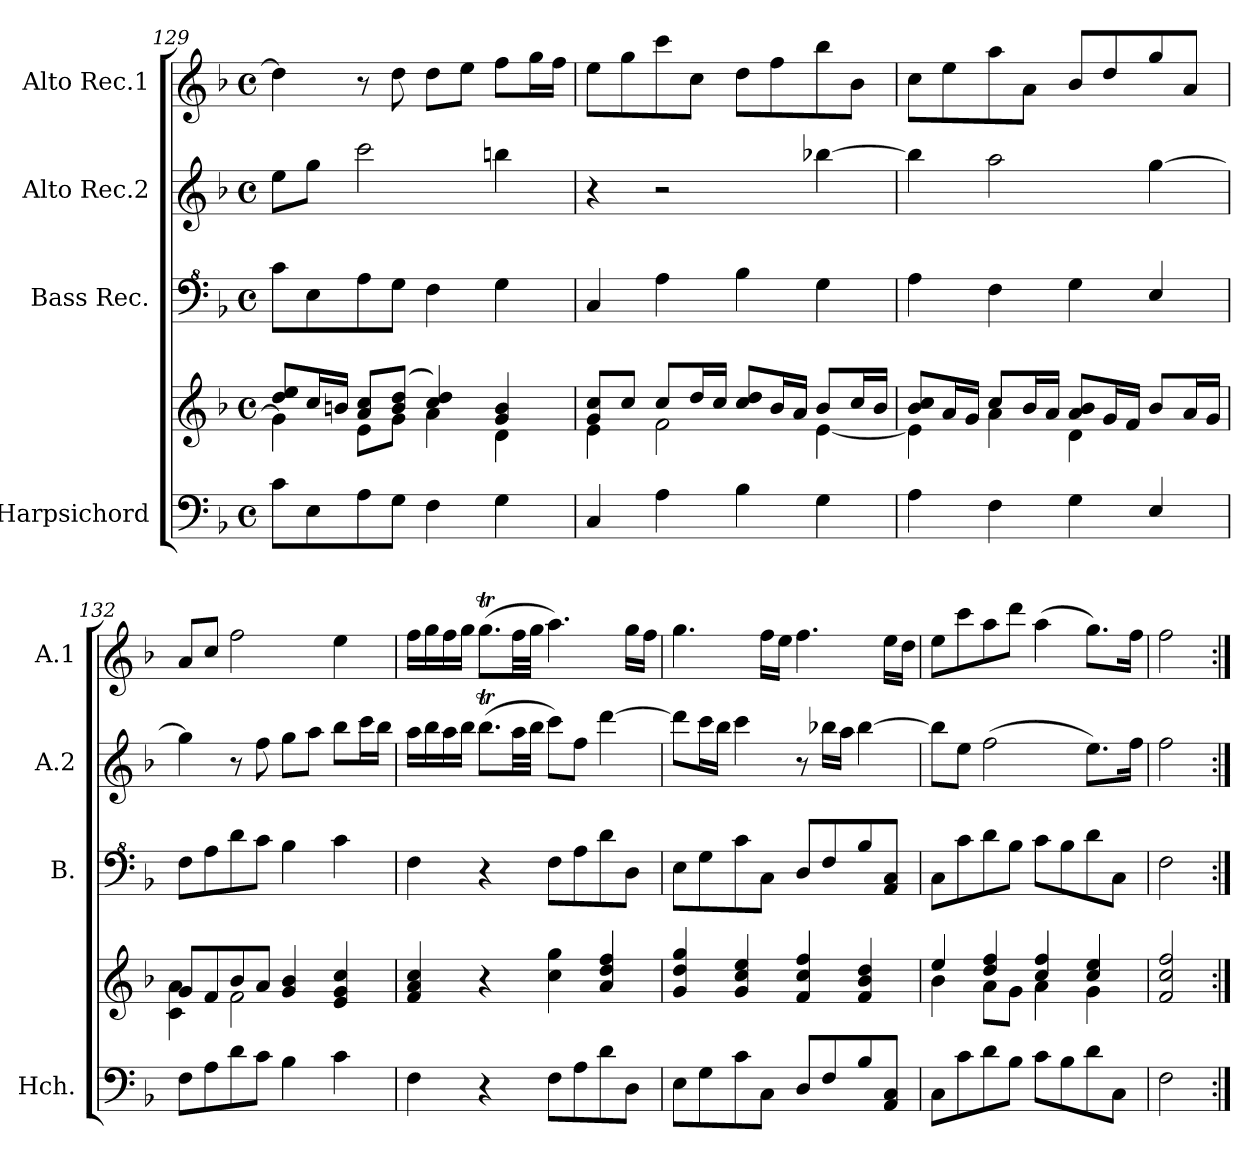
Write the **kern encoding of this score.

**kern	**kern	**kern	**kern	**kern
*part4	*part4	*part3	*part2	*part1
*staff5	*staff4	*staff3	*staff2	*staff1
*I"Harpsichord	*	*I"Bass Rec.	*I"Alto Rec.2	*I"Alto Rec.1
*I'Hch.	*	*I'B.	*I'A.2	*I'A.1
*clefF4	*clefG2	*clefF^4	*clefG2	*clefG2
*k[b-]	*k[b-]	*k[b-]	*k[b-]	*k[b-]
*M4/4	*M4/4	*M4/4	*M4/4	*M4/4
*met(c)	*met(c)	*met(c)	*met(c)	*met(c)
=129	=129	=129	=129	=129
*	*^	*	*	*
8c\L	8dd/ 8ee/L	4g\]	8cc\L	8ee\L	4dd\]
8E\	16cc/L	.	8e\	8gg\J	.
.	16bn/JJ	.	.	.	.
8A\	8a/ 8cc/L	8e\L	8a\	2ccc\	8r
8G\J	(8b/ 8dd/J	8g\J	8g\J	.	8dd\
4F\	4cc/ 4dd/)	4a\	4f\	.	8dd\L
.	.	.	.	.	8ee\J
4G\	4g/ 4b/	4d\	4g\	4bbn\	8ff\L
.	.	.	.	.	16gg\L
.	.	.	.	.	16ff\JJ
!!LO:LB:g=z
=130	=130	=130	=130	=130	=130
4C/	8g/ 8cc/L	4e\	4c/	4r	8ee\L
.	8cc/J	.	.	.	8gg\
4A\	8cc/L	2f\	4a\	2r	8ccc\
.	16dd/L	.	.	.	8cc\J
.	16cc/JJ	.	.	.	.
4B-\	8cc/ 8dd/L	.	4b-\	.	8dd\L
.	16b-/L	.	.	.	8ff\
.	16a/JJ	.	.	.	.
4G\	8b-/L	[4e\	4g\	[4bb-X\	8bb-\
.	16cc/L	.	.	.	8b-\J
.	16b-/JJ	.	.	.	.
=131	=131	=131	=131	=131	=131
4A\	8b-/ 8cc/L	4e\]	4a\	4bb-\]	8cc\L
.	16a/L	.	.	.	8ee\
.	16g/JJ	.	.	.	.
4F\	8cc/L	4a\	4f\	2aa\	8aa\
.	16b-/L	.	.	.	8a\J
.	16a/JJ	.	.	.	.
4G\	8a/ 8b-/L	4d\	4g\	.	8b-/L
.	16g/L	.	.	.	8dd/
.	16f/JJ	.	.	.	.
4E/	8b-/L	4ryy	4e/	[4gg\	8gg/
.	16a/L	.	.	.	8a/J
.	16g/JJ	.	.	.	.
=132	=132	=132	=132	=132	=132
8F\L	8g/L	4c\ 4a\	8f\L	4gg\]	8a/L
8A\	8f/	.	8a\	.	8cc/J
8d\	8b-/	2f\	8dd\	8r	2ff\
8c\J	8a/J	.	8cc\J	8ff\	.
4B-\	4g/ 4b-/	.	4b-\	8gg\L	.
.	.	.	.	8aa\J	.
4c\	4e/ 4g/ 4cc/	4ryy	4cc\	8bb-\L	4ee\
.	.	.	.	16ccc\L	.
.	.	.	.	16bb-\JJ	.
*	*v	*v	*	*	*
=133	=133	=133	=133	=133
4F\	4f/ 4a/ 4cc/	4f\	16aa\LL	16ff\LL
.	.	.	16bb-\	16gg\
.	.	.	16aa\	16ff\
.	.	.	16bb-\JJ	16gg\JJ
4r	4r	4r	(8.bb-T\L	(8.ggT\L
.	.	.	32aa\LL	32ff\LL
.	.	.	32bb-\JJJ	32gg\JJJ
8F\L	4cc\ 4gg\	8f\L	8ccc\L)	4.aa\)
8A\	.	8a\	8ff\J	.
8d\	4a/ 4dd/ 4ff/	8dd\	[4ddd\	.
8D\J	.	8d\J	.	16gg\LL
.	.	.	.	16ff\JJ
=134	=134	=134	=134	=134
8E\L	4g/ 4dd/ 4gg/	8e\L	8ddd\L]	4.gg\
8G\	.	8g\	16ccc\L	.
.	.	.	16bb-\JJ	.
8c\	4g/ 4cc/ 4ee/	8cc\	4ccc\	.
8C\J	.	8c\J	.	16ff\LL
.	.	.	.	16ee\JJ
8D/L	4f/ 4cc/ 4ff/	8d/L	8r	4.ff\
8F/	.	8f/	16bb-X\LL	.
.	.	.	16aa\JJ	.
8B-/	4f/ 4b-/ 4dd/	8b-/	[4bb-\	.
8AA/ 8C/J	.	8A/ 8c/J	.	16ee\LL
.	.	.	.	16dd\JJ
=135	=135	=135	=135	=135
*	*^	*	*	*
8C\L	4ee/	4b-\	8c\L	8bb-\L]	8ee\L
8c\	.	.	8cc\	8ee\J	8ccc\
8d\	4dd/ 4ff/	8a\L	8dd\	(2ff\	8aa\
8B-\J	.	8g\J	8b-\J	.	8ddd\J
8c\L	4cc/ 4ff/	4a\	8cc\L	.	(4aa\
8B-\	.	.	8b-\	.	.
8d\	4cc/ 4ee/	4g\	8dd\	8.ee\L)	8.gg\L)
8C\J	.	.	8c\J	.	.
.	.	.	.	16ff\Jk	16ff\Jk
*	*v	*v	*	*	*
=136	=136	=136	=136	=136
2F\	2f/ 2cc/ 2ff/	2f\	2ff\	2ff\
=:|!	=:|!	=:|!	=:|!	=:|!
*-	*-	*-	*-	*-
